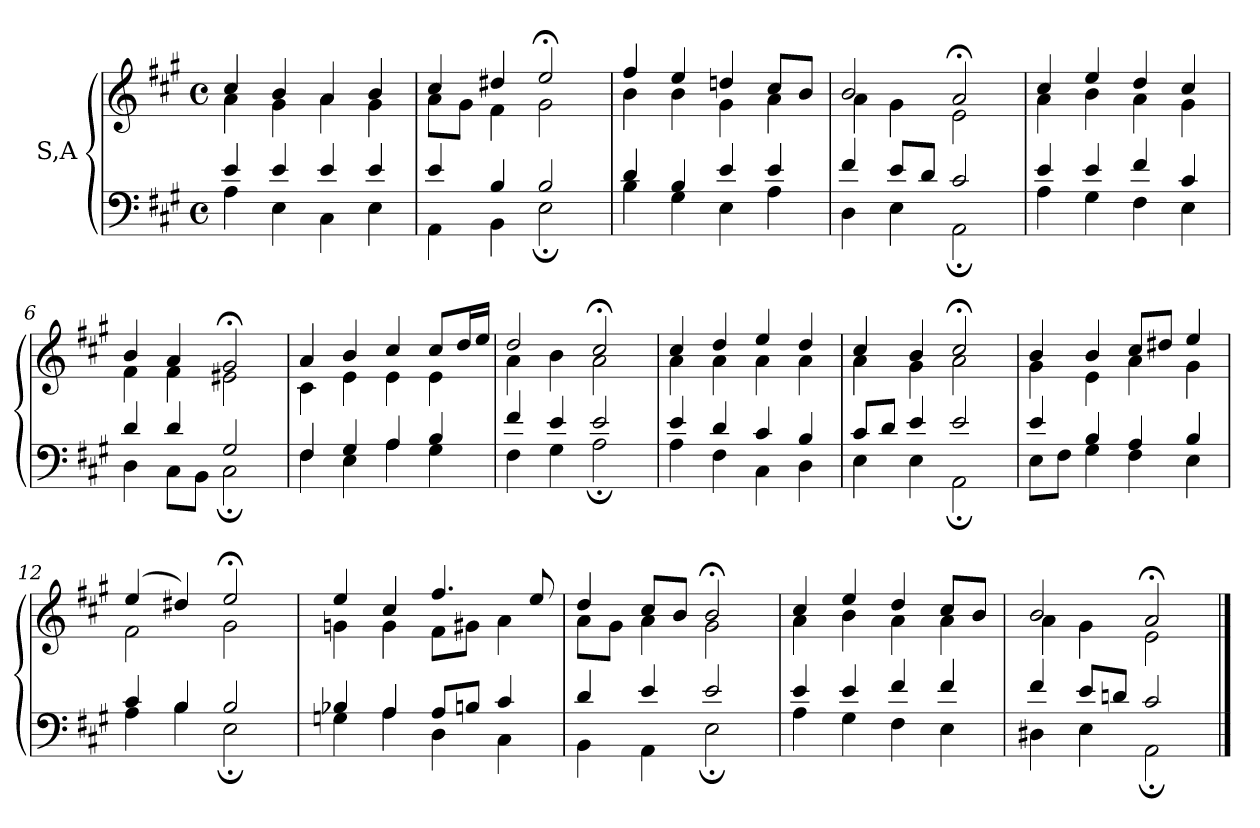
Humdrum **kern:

**kern	**kern
*part1	*part1
*staff2	*staff1
*I"S,A	*
!!LO:PB:g=z
*clefF4	*clefG2
*k[f#c#g#]	*k[f#c#g#]
*M4/4	*M4/4
*met(c)	*met(c)
=1	=1
*^	*^
4e	4A	4cc#	4a
4e	4E	4b	4g#
4e	4C#	4a	4a
4e	4E	4b	4g#
=2	=2	=2	=2
4e	4AA	4cc#	8aL
.	.	.	8g#J
4B	4BB	4dd#X	4f#
2B	2E;	2ee;<	2g#
=3	=3	=3	=3
4d	4B	4ff#	4b
4B	4G#	4ee	4b
4e	4E	4ddn	4g#
4e	4A	8cc#L	4a
.	.	8bJ	.
=4	=4	=4	=4
4f#	4D	2b	4a
8eL	4E	.	4g#
8dJ	.	.	.
2c#	2AA;	2a;<	2e
=5	=5	=5	=5
4e	4A	4cc#	4a
4e	4G#	4ee	4b
4f#	4F#	4dd	4a
4c#	4E	4cc#	4g#
!!LO:LB:g=z	!!
=6	=6	=6	=6
4d	4D	4b	4f#
4d	8C#L	4a	4f#
.	8BBJ	.	.
2G#	2C#;	2g#;<	2e#X
=7	=7	=7	=7
4F#	4F#	4a	4c#
4G#	4E	4b	4e
4A	4A	4cc#	4e
4B	4G#	8cc#L	4e
.	.	16ddL	.
.	.	16eeJJ	.
=8	=8	=8	=8
4f#	4F#	2dd	4a
4e	4G#	.	4b
2e	2A;	2cc#;<	2a
=9	=9	=9	=9
4e	4A	4cc#	4a
4d	4F#	4dd	4a
4c#	4C#	4ee	4a
4B	4D	4dd	4a
=10	=10	=10	=10
8c#L	4E	4cc#	4a
8dJ	.	.	.
4e	4E	4b	4g#
2e	2AA;	2cc#;<	2a
=11	=11	=11	=11
4e	8EL	4b	4g#
.	8F#J	.	.
4B	4G#	4b	4e
4A	4F#	8cc#L	4a
.	.	8dd#XJ	.
4B	4E	4ee	4g#
!!LO:LB:g=z	!!
=12	=12	=12	=12
4c#	4A	(>4ee	2f#
4B	4B	4dd#X)	.
2B	2E;	2ee;<	2g#
=13	=13	=13	=13
4B-X	4Gn	4ee	4gn
4A	4A	4cc#	4g
8AL	4D	4.ff#	8f#L
8BnJ	.	.	8g#XJ
4c#	4C#	.	4a
.	.	8ee	.
=14	=14	=14	=14
4d	4BB	4dd	8aL
.	.	.	8g#J
4e	4AA	8cc#L	4a
.	.	8bJ	.
2e	2E;	2b;<	2g#
=15	=15	=15	=15
4e	4A	4cc#	4a
4e	4G#	4ee	4b
4f#	4F#	4dd	4a
4f#	4E	8cc#L	4a
.	.	8bJ	.
=16	=16	=16	=16
4f#	4D#X	2b	4a
8eL	4E	.	4g#
8dnJ	.	.	.
2c#	2AA;	2a;<	2e
*v	*v	*	*
*	*v	*v
==	==
*-	*-
